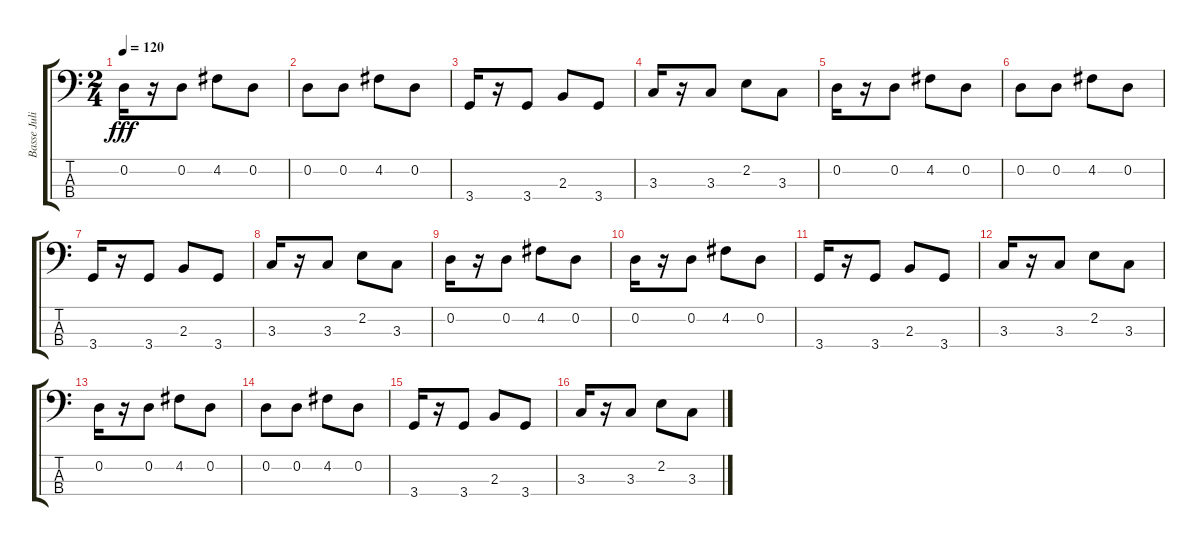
\track ("Basse Julio" "Basse Juli") {instrument electricbassfinger}
\staff {score tabs}
\tuning (G2 D2 A1 E1) {hide}
\ts (2 4)
\tempo 120
\clef f4
\ks c
0.2.16{dy fff} r.16 0.2.8 4.2.8 0.2.8 |
0.2.8 0.2.8 4.2.8 0.2.8 |
3.4.16 r.16 3.4.8 2.3.8 3.4.8 |
3.3.16 r.16 3.3.8 2.2.8 3.3.8 |
0.2.16 r.16 0.2.8 4.2.8 0.2.8 |
0.2.8 0.2.8 4.2.8 0.2.8 |
3.4.16 r.16 3.4.8 2.3.8 3.4.8 |
3.3.16 r.16 3.3.8 2.2.8 3.3.8 |
0.2.16 r.16 0.2.8 4.2.8 0.2.8 |
0.2.16 r.16 0.2.8 4.2.8 0.2.8 |
3.4.16 r.16 3.4.8 2.3.8 3.4.8 |
3.3.16 r.16 3.3.8 2.2.8 3.3.8 |
0.2.16 r.16 0.2.8 4.2.8 0.2.8 |
0.2.8 0.2.8 4.2.8 0.2.8 |
3.4.16 r.16 3.4.8 2.3.8 3.4.8 |
3.3.16 r.16 3.3.8 2.2.8 3.3.8
